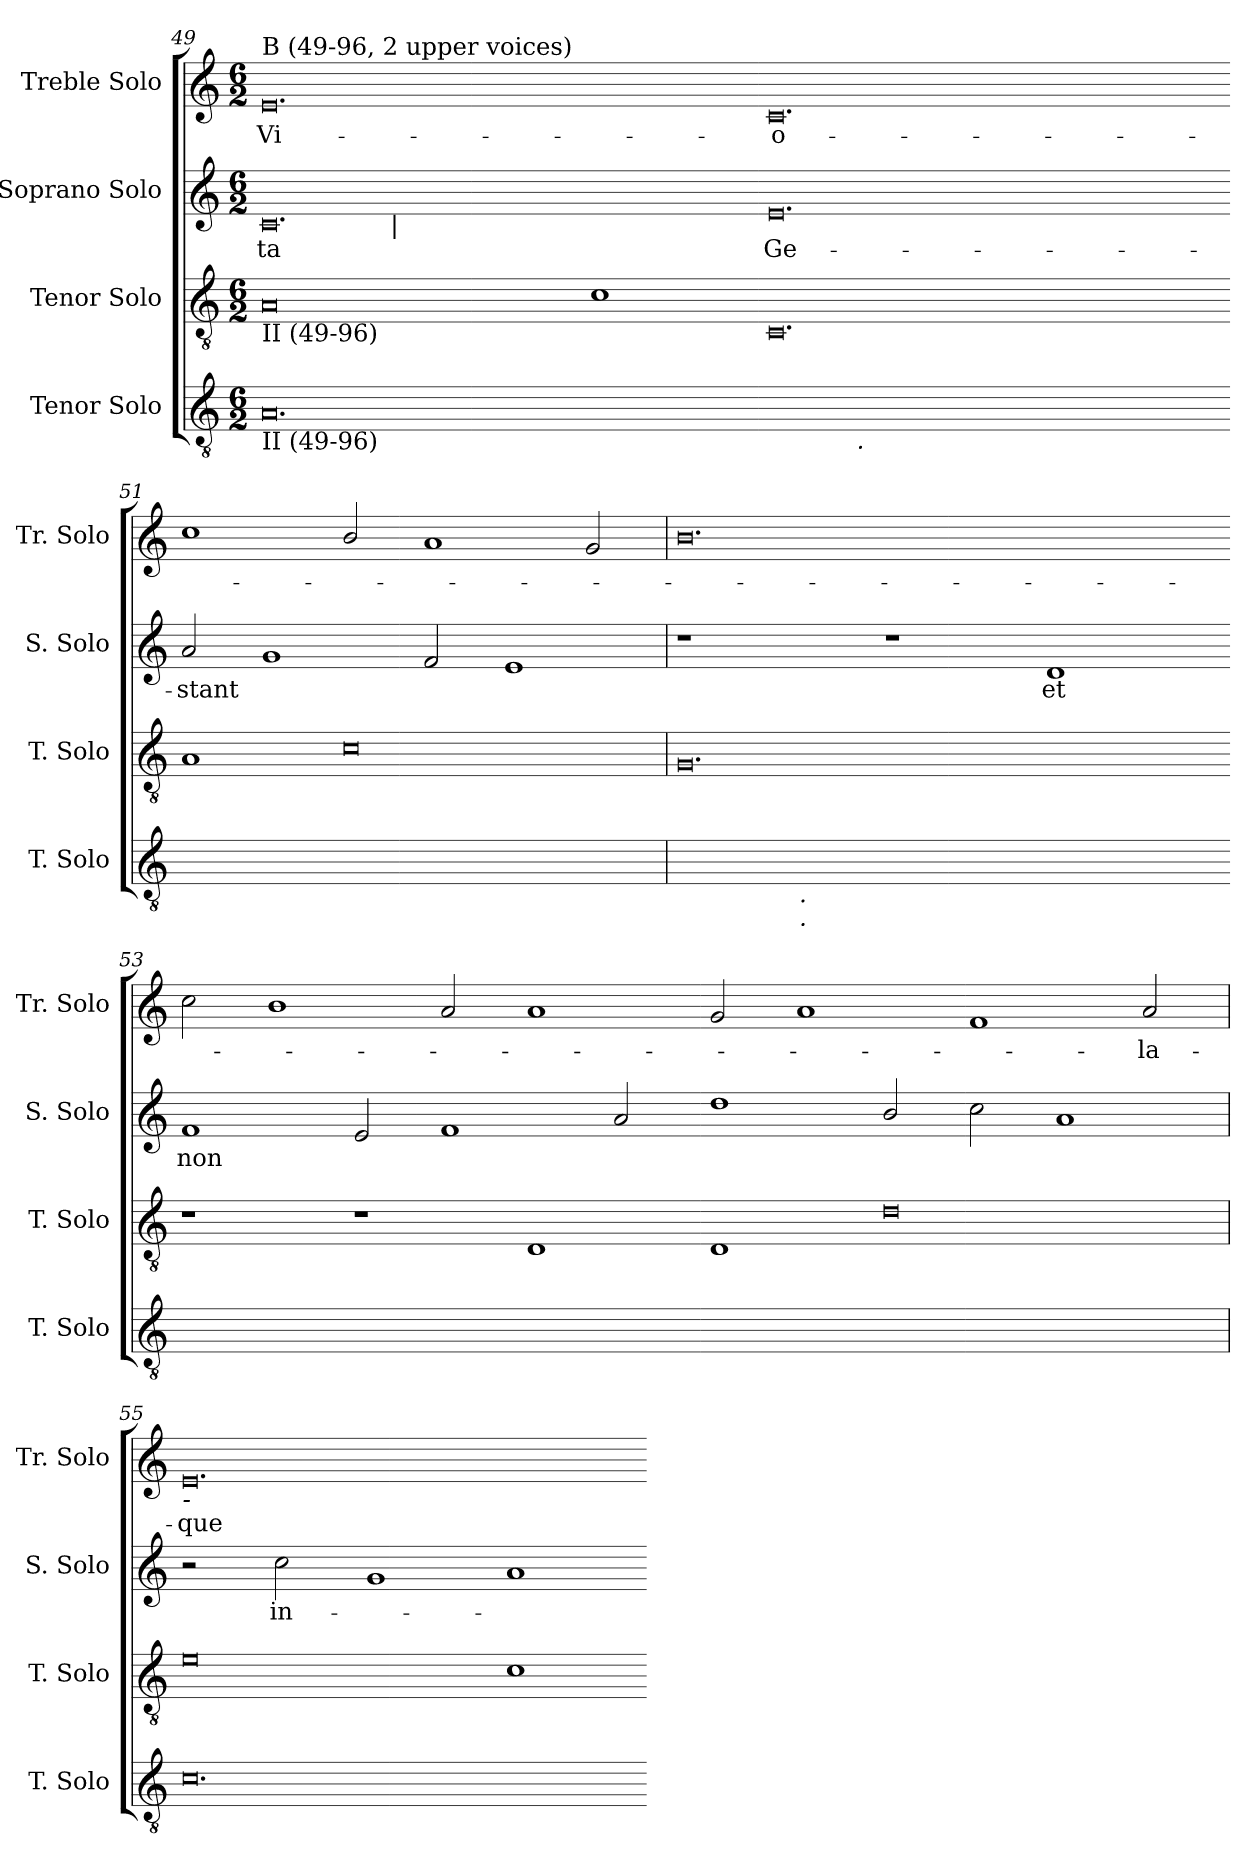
**kern	**kern	**kern	**text	**kern	**text
*part4	*part3	*part2	*part2	*part1	*part1
*staff4	*staff3	*staff2	*staff2	*staff1	*staff1
*I"Tenor Solo	*I"Tenor Solo	*I"Soprano Solo	*	*I"Treble Solo	*
*I'T. Solo	*I'T. Solo	*I'S. Solo	*	*I'Tr. Solo	*
!!LO:PB:g=z
*clefGv2	*clefGv2	*clefG2	*	*clefG2	*
*ITrd7c12	*ITrd7c12	*	*	*	*
*k[]	*k[]	*k[]	*	*k[]	*
*C:	*C:	*C:	*	*C:	*
*M6/2	*M6/2	*M6/2	*	*M6/2	*
=49	=49	=49	=49	=49	=49
!	!	!	!LO:LY:b:color=#000000	!	!
!	!	!	!	!LO:TX:t=B (49-96, 2 upper voices)	!
!	!LO:TX:b:t=II (49-96)	!	!	!	!
!LO:TX:b:t=II (49-96)	!	!	!	!	!
!	!	!	!	!	!LO:LY:b:color=#000000
*	*	*^	*	*	*
0.AAi	0AAi	0.ci	4ryy	-ta	0.ei	Vi-
.	.	.	8ryy	.	.	.
.	.	.	16ryy	.	.	.
.	.	.	32ryy	.	.	.
.	.	.	128ryy	.	.	.
!	!	!	!LO:TX:b:i:t=|	!	!	!
.	.	.	1ryy	.	.	.
.	.	.	1ryy	.	.	.
.	1Ci	.	.	.	.	.
.	.	.	2ryy	.	.	.
.	.	.	64.ryy	.	.	.
*	*	*v	*v	*	*	*
=50-	=50-	=50-	=50-	=50-	=50-
*	*	*^	*	*	*
!	!	!	!	!LO:LY:b:color=#000000	!	!
*	*	*v	*v	*	*	*
*	*	*^	*	*	*
!	!	!	!	!	!	!LO:LY:b:color=#000000
*^	*	*v	*v	*	*	*
[>0.Ciyy	2ryy	0.CCi	0.ei	Ge-	0.ci	-o-
.	128..ryy	.	.	.	.	.
!	!LO:TX:b:i:t=.	!	!	!	!	!
.	1ryy	.	.	.	.	.
.	1ryy	.	.	.	.	.
.	4ryy	.	.	.	.	.
.	8ryy	.	.	.	.	.
.	16ryy	.	.	.	.	.
.	32ryy	.	.	.	.	.
.	64ryy	.	.	.	.	.
.	512ryy	.	.	.	.	.
*v	*v	*	*	*	*	*
=51-	=51-	=51-	=51-	=51-	=51-
*^	*	*	*	*	*
!	!	!	!	!LO:LY:b:color=#000000	!	!
*v	*v	*	*	*	*	*
0.Ciyy]	1AAi	2ai/	-stant	1cci	.
.	.	1gi	.	.	.
.	0Ci	.	.	2bi/	.
.	.	2fi/	.	1ai	.
.	.	1ei	.	.	.
.	.	.	.	2gi/	.
=52	=52	=52	=52	=52	=52
*^	*	*	*	*	*
[>0.Diyy	4ryy	0.GGi	1r	.	0.bi	.
.	8ryy	.	.	.	.	.
.	32ryy	.	.	.	.	.
.	64ryy	.	.	.	.	.
.	128ryy	.	.	.	.	.
.	512.ryy	.	.	.	.	.
!	!LO:TX:b:i:t=.	!	!	!	!	!
!	!LO:TX:b:i:t=.	!	!	!	!	!
.	1ryy	.	.	.	.	.
.	.	.	1r	.	.	.
.	1ryy	.	.	.	.	.
!	!	!	!	!LO:LY:b:color=#000000	!	!
.	.	.	1di	et	.	.
.	2ryy	.	.	.	.	.
.	16ryy	.	.	.	.	.
.	256ryy	.	.	.	.	.
.	1024ryy	.	.	.	.	.
*v	*v	*	*	*	*	*
=53-	=53-	=53-	=53-	=53-	=53-
*^	*	*	*	*	*
!	!	!	!	!LO:LY:b:color=#000000	!	!
*v	*v	*	*	*	*	*
0.Diyy_>	1r	1fi	non	2cci\	.
.	.	.	.	1bi	.
.	1r	2ei/	.	.	.
.	.	1fi	.	2ai/	.
.	1DDi	.	.	1ai	.
.	.	2ai/	.	.	.
=54-	=54-	=54-	=54-	=54-	=54-
0.Diyy]	1DDi	1ddi	.	2gi/	.
.	.	.	.	1ai	.
.	0Di	2bi/	.	.	.
.	.	2cci\	.	1fi	.
.	.	1ai	.	.	.
!	!	!	!	!	!LO:LY:b:color=#000000
.	.	.	.	2ai/	-la-
!!LO:LB:g=z
=55	=55	=55	=55	=55	=55
!	!	!	!	!LO:TX:b:i:t=-	!
!	!	!	!	!	!LO:LY:b:color=#000000
0.Ci	0Ei	2r	.	0.ei	-que
!	!	!	!LO:LY:b:color=#000000	!	!
.	.	2cci\	in-	.	.
.	.	1gi	.	.	.
.	1Ci	1ai	.	.	.
=-	=-	=-	=-	=-	=-
*-	*-	*-	*-	*-	*-
